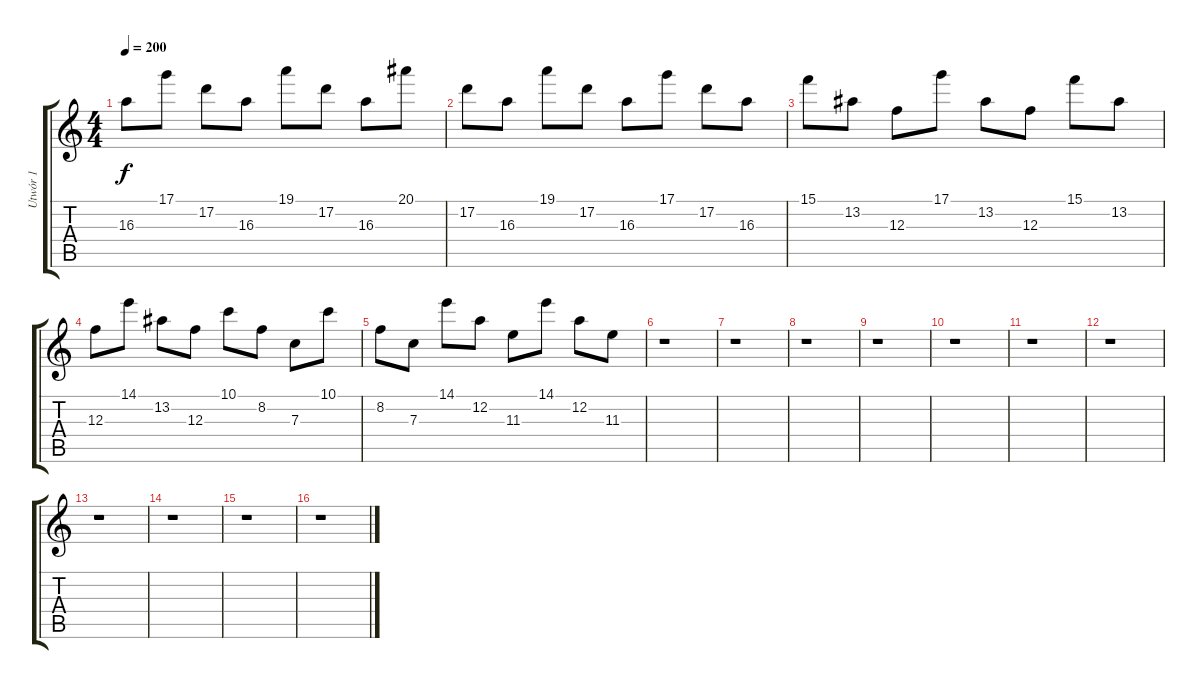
\track ("Utwór 1" "Utwór 1") {instrument distortionguitar}
\staff {score tabs}
\tuning (D4 A3 F3 C3 G2 D2) {hide}
\ts (4 4)
\tempo 200
\clef g2
\ks c
16.3.8{dy f} 17.1.8 17.2.8 16.3.8 19.1.8 17.2.8 16.3.8 20.1.8 |
17.2.8 16.3.8 19.1.8 17.2.8 16.3.8 17.1.8 17.2.8 16.3.8 |
15.1.8 13.2.8 12.3.8 17.1.8 13.2.8 12.3.8 15.1.8 13.2.8 |
12.3.8 14.1.8 13.2.8 12.3.8 10.1.8 8.2.8 7.3.8 10.1.8 |
8.2.8 7.3.8 14.1.8 12.2.8 11.3.8 14.1.8 12.2.8 11.3.8 |
r.1 |
r.1 |
r.1 |
r.1 |
r.1 |
r.1 |
r.1 |
r.1 |
r.1 |
r.1 |
r.1
